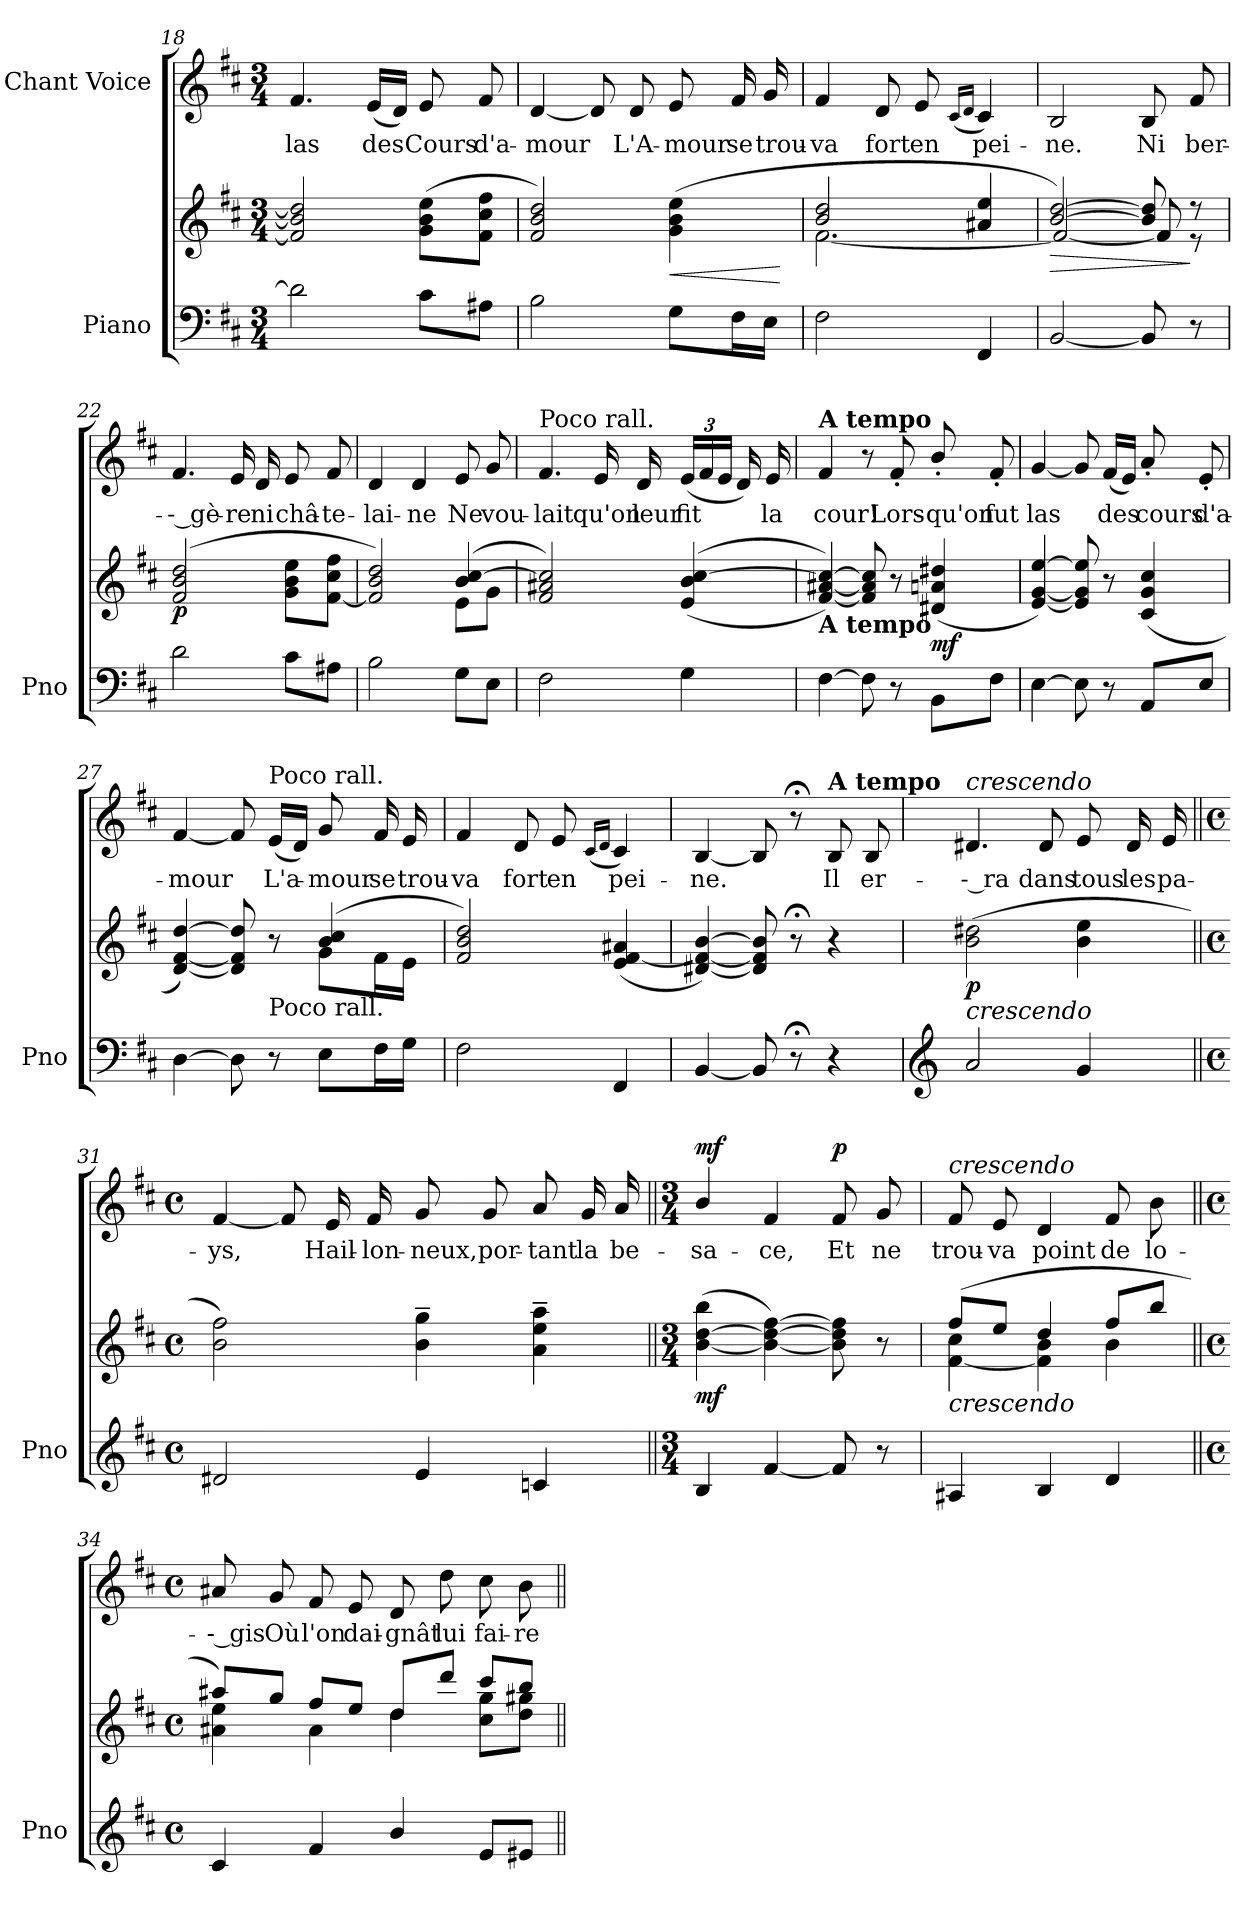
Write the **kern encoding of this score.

**kern	**kern	**dynam	**kern	**text	**dynam
*part2	*part2	*part2	*part1	*part1	*part1
*staff3	*staff2	*staff2/3	*staff1	*staff1	*staff1
*I"Piano	*	*	*I"Chant Voice	*	*
*I'Pno	*	*	*	*	*
*clefF4	*clefG2	*	*clefG2	*	*
*k[f#c#]	*k[f#c#]	*	*k[f#c#]	*	*
*M3/4	*M3/4	*	*M3/4	*	*
=18	=18	=18	=18	=18	=18
!	!	!	!	!LO:LY:b	!
2d\]	2f#/] 2b/] 2dd/]	.	4.f#/	las	.
!	!	!	!	!LO:LY:b	!
.	.	.	(16e/LL	des	.
.	.	.	16d/JJ)	.	.
!	!	!	!	!LO:LY:b	!
8c#\L	(8g\ 8b\ 8ee\L	.	8e/	Cours	.
!	!	!	!	!LO:LY:b	!
8A#X\J	8f#\ 8cc#\ 8ff#\J	.	8f#/	d'a-	.
=19	=19	=19	=19	=19	=19
!	!	!	!	!LO:LY:b	!
2B\	2f#/ 2b/ 2dd/)	.	[4d/	-mour	.
.	.	.	8d/]	.	.
!	!	!	!	!LO:LY:b	!
.	.	.	8d/	L'A-	.
!	!	!LO:HP:b	!	!LO:LY:b	!
8G\L	(4g\ 4b\ 4ee\	<	8e/	-mour	.
!	!	!	!	!LO:LY:b	!
16F#\L	.	.	16f#/	se	.
!	!	!	!	!LO:LY:b	!
16E\JJ	.	.	16g/	trou-	.
.	.	[	.	.	.
=20	=20	=20	=20	=20	=20
*	*^	*	*	*	*
!	!	!	!	!	!LO:LY:b	!
2F#\	2b/ 2dd/	[2.f#\	.	4f#/	-va	.
!	!	!	!	!	!LO:LY:b	!
.	.	.	.	8d/	fort	.
!	!	!	!	!	!LO:LY:b	!
.	.	.	.	8e/	en	.
.	.	.	.	(16qc#/LL	.	.
.	.	.	.	16qd/JJ	.	.
!	!	!	!	!	!LO:LY:b	!
4FF#/	4a#X/ 4ee/	.	.	4c#/)	pei-	.
=21	=21	=21	=21	=21	=21	=21
!	!	!	!LO:HP:b	!	!LO:LY:b	!
[2BB/	[2b/ [2dd/)	2f#/_	>	2B/	-ne.	.
!	!	!	!	!	!LO:LY:b	!
8BB/]	8b/] 8dd/]	8f#/]	.	8B/	Ni	.
!	!	!	!	!	!LO:LY:b	!
8r	8r	8r	]	8f#/	ber-	.
!!LO:PB:g=z
=22	=22	=22	=22	=22	=22	=22
!	!	!	!LO:DY:b	!	!LO:LY:b	!
*	*v	*v	*	*	*	*
2d\	(2f#/ 2b/ 2dd/	p	4.f#/	-- gè-	.
!	!	!	!	!LO:LY:b	!
.	.	.	16e/	-re	.
!	!	!	!	!LO:LY:b	!
.	.	.	16d/	ni	.
!	!	!	!	!LO:LY:b	!
8c#\L	8g\ 8b\ 8ee\L	.	8e/	châ-	.
!	!	!	!	!LO:LY:b	!
8A#X\J	[8f#\ 8cc#\ 8ff#\J	.	8f#/	-te-	.
=23	=23	=23	=23	=23	=23
*	*^	*	*	*	*
!	!	!	!	!	!LO:LY:b	!
2B\	2f#/] 2b/ 2dd/)	2ryy	.	4d/	-lai-	.
!	!	!	!	!	!LO:LY:b	!
.	.	.	.	4d/	-ne	.
!	!	!	!	!	!LO:LY:b	!
8G\L	(<4b/ [4cc#/	8e\L	.	8e/	Ne	.
!	!	!	!	!	!LO:LY:b	!
8E\J	.	8g\J	.	8g/	vou-	.
=24	=24	=24	=24	=24	=24	=24
!	!	!	!	!LO:TX:a:t=Poco rall.	!	!
!	!LO:TX:b:t=Poco rall.	!	!	!	!	!
!	!	!	!	!	!LO:LY:b	!
*	*v	*v	*	*	*	*
2F#\	2f#/ 2a#X/ 2cc#/])	.	4.f#/	-lait	.
!	!	!	!	!LO:LY:b	!
.	.	.	16e/	qu'on	.
!	!	!	!	!LO:LY:b	!
.	.	.	16d/	leur	.
*	*	*	*Xbrackettup	*	*
!	!	!	!	!LO:LY:b	!
4G\	(<(<4e/ 4b/ [4cc#/	.	(24e/LL	fit	.
.	.	.	24f#/	.	.
.	.	.	24e/JJ	.	.
.	.	.	16d/)	.	.
!	!	!	!	!LO:LY:b	!
.	.	.	16e/	la	.
=25	=25	=25	=25	=25	=25
!	!	!	!LO:TX:a:B:t=A tempo	!	!
!	!LO:TX:b:B:t=A tempo	!	!	!	!
!	!	!	!	!LO:LY:b	!
[4F#\	[4f#/ [>4a#X/ 4cc#/_))	.	4f#/	cour!	.
8F#\]	8f#/] 8a#/] 8cc#/]	.	8r	.	.
!	!	!	!	!LO:LY:b	!
8r	8r	.	8f#'/	Lors-	.
!	!	!LO:DY:b	!	!LO:LY:b	!
8BB\L	(4d#X/ 4an/ 4dd#X/	mf	8b'/	-qu'on	.
!	!	!	!	!LO:LY:b	!
8F#\J	.	.	8f#'/	fut	.
!!LO:LB:g=z
=26	=26	=26	=26	=26	=26
!	!	!	!	!LO:LY:b	!
[4E\	[4e/ [4g/ [4ee/)	.	[4g/	las	.
8E\]	8e/] 8g/] 8ee/]	.	8g/]	.	.
!	!	!	!	!LO:LY:b	!
8r	8r	.	(16f#/LL	des	.
.	.	.	16e/JJ)	.	.
!	!	!	!	!LO:LY:b	!
8AA/L	(4c#/ 4g/ 4cc#/	.	8a'/	cours	.
!	!	!	!	!LO:LY:b	!
8E/J	.	.	8e'/	d'a-	.
=27	=27	=27	=27	=27	=27
*	*^	*	*	*	*
!	!	!	!	!	!LO:LY:b	!
[4D\	[<4d/ [<4f#/ [4dd/)	2ryy	.	[4f#/	-mour	.
8D\]	8d/] 8f#/] 8dd/]	.	.	8f#/]	.	.
!	!	!	!	!LO:TX:a:t=Poco rall.	!	!
!	!LO:TX:b:t=Poco rall.	!	!	!	!	!
!	!	!	!	!	!LO:LY:b	!
8r	8r	.	.	(16e/LL	L'a-	.
.	.	.	.	16d/JJ)	.	.
!	!	!	!	!	!LO:LY:b	!
8E\L	(4b/ 4cc#/	8g\L	.	8g/	-mour	.
!	!	!	!	!	!LO:LY:b	!
16F#\L	.	16f#\L	.	16f#/	se	.
!	!	!	!	!	!LO:LY:b	!
16G\JJ	.	16e\JJ	.	16e/	trou-	.
=28	=28	=28	=28	=28	=28	=28
!	!	!	!	!	!LO:LY:b	!
*	*v	*v	*	*	*	*
2F#\	2f#/ 2b/ 2dd/)	.	4f#/	-va	.
!	!	!	!	!LO:LY:b	!
.	.	.	8d/	fort	.
!	!	!	!	!LO:LY:b	!
.	.	.	8e/	en	.
.	.	.	(16qc#/LL	.	.
.	.	.	16qd/JJ	.	.
!	!	!	!	!LO:LY:b	!
4FF#/	(<4e/ [4f#/ 4a#X/	.	4c#/)	pei-	.
=29	=29	=29	=29	=29	=29
!	!	!	!	!LO:LY:b	!
[4BB/	[4d#X/ 4f#/_ [4b/)	.	[4B/	-ne.	.
8BB/]	8d#/] 8f#/] 8b/]	.	8B/]	.	.
8r;<	8r;<	.	8r;<	.	.
!	!	!	!LO:TX:a:B:t=A tempo	!	!
!	!	!	!	!LO:LY:b	!
4r	4r	.	8B/	Il	.
!	!	!	!	!LO:LY:b	!
.	.	.	8B/	er-	.
!!LO:LB:g=z
=30	=30	=30	=30	=30	=30
*clefG2	*	*	*	*	*
!	!	!	!LO:TX:a:i:t=crescendo	!	!
!	!LO:TX:b:i:t=crescendo	!	!	!	!
!	!	!LO:DY:b	!	!LO:LY:b	!
2a/	(2b\ 2dd#X\	p	4.d#X/	-- ra	.
!	!	!	!	!LO:LY:b	!
.	.	.	8d#/	dans	.
!	!	!	!	!LO:LY:b	!
4g/	4b\ 4ee\	.	8e/	tous	.
!	!	!	!	!LO:LY:b	!
.	.	.	16d#/	les	.
!	!	!	!	!LO:LY:b	!
.	.	.	16e/	pa-	.
=31||	=31||	=31||	=31||	=31||	=31||
*M4/4	*M4/4	*	*M4/4	*	*
*met(c)	*met(c)	*	*met(c)	*	*
!	!	!	!	!LO:LY:b	!
2d#X/	2b\ 2ff#\)	.	[4f#/	-ys,	.
.	.	.	8f#/]	.	.
!	!	!	!	!LO:LY:b	!
.	.	.	16e/	Hail-	.
!	!	!	!	!LO:LY:b	!
.	.	.	16f#/	-lon-	.
!	!	!	!	!LO:LY:b	!
4e/	4b\~ 4gg\~	.	8g/	-neux,	.
!	!	!	!	!LO:LY:b	!
.	.	.	8g/	por-	.
!	!	!	!	!LO:LY:b	!
4cn/	4a\~ 4ee\~ 4aa\~	.	8a/	-tant	.
!	!	!	!	!LO:LY:b	!
.	.	.	16g/	la	.
!	!	!	!	!LO:LY:b	!
.	.	.	16a/	be-	.
=32||	=32||	=32||	=32||	=32||	=32||
*M3/4	*M3/4	*	*M3/4	*	*
!	!	!LO:DY:b	!	!LO:LY:b	!LO:DY:a
4B/	(>[4b\ [4dd\ 4bb\	mf	4b/	-sa-	mf
!	!	!	!	!LO:LY:b	!
[4f#/	4b\_ 4dd\_ [4ff#\)	.	4f#/	-ce,	.
!	!	!	!	!LO:LY:b	!LO:DY:a
8f#/]	8b\] 8dd\] 8ff#\]	.	8f#/	Et	p
!	!	!	!	!LO:LY:b	!
8r	8r	.	8g/	ne	.
=33	=33	=33	=33	=33	=33
*	*^	*	*	*	*
!	!	!	!	!LO:TX:a:i:t=crescendo	!	!
!	!LO:TX:b:i:t=crescendo	!	!	!	!	!
!	!	!	!	!	!LO:LY:b	!
4A#X/	(8ff#/L	[4f#\ 4cc#\	.	8f#/	trou-	.
!	!	!	!	!	!LO:LY:b	!
.	8ee/J	.	.	8e/	-va	.
!	!	!	!	!	!LO:LY:b	!
4B/	4dd/	4f#\] 4b\	.	4d/	point	.
!	!	!	!	!	!LO:LY:b	!
4d/	8ff#/L	4b\	.	8f#/	de	.
!	!	!	!	!	!LO:LY:b	!
.	8bb/J	.	.	8b\	lo-	.
!!LO:LB:g=z
=34||	=34||	=34||	=34||	=34||	=34||	=34||
*M4/4	*M4/4	*	*	*M4/4	*	*
*met(c)	*met(c)	*	*	*met(c)	*	*
!	!	!	!	!	!LO:LY:b	!
4c#/	8aa#X/L)	4a#X\ 4ee\	.	8a#X/	-- gis	.
!	!	!	!	!	!LO:LY:b	!
.	8gg/J	.	.	8g/	Où	.
!	!	!	!	!	!LO:LY:b	!
4f#/	8ff#/L	4a#\	.	8f#/	l'on	.
!	!	!	!	!	!LO:LY:b	!
.	8ee/J	.	.	8e/	dai-	.
!	!	!	!	!	!LO:LY:b	!
4b/	8dd/L	4dd\	.	8d/	-gnât	.
!	!	!	!	!	!LO:LY:b	!
.	8ddd/J	.	.	8dd\	lui	.
!	!	!	!	!	!LO:LY:b	!
8e/L	8ccc#/L	8cc#\ 8gg\L	.	8cc#\	fai-	.
!	!	!	!	!	!LO:LY:b	!
8e#X/J	8bb/J	8dd\ 8gg#X\J	.	8b\	-re	.
*	*v	*v	*	*	*	*
=||	=||	=||	=||	=||	=||
*-	*-	*-	*-	*-	*-
